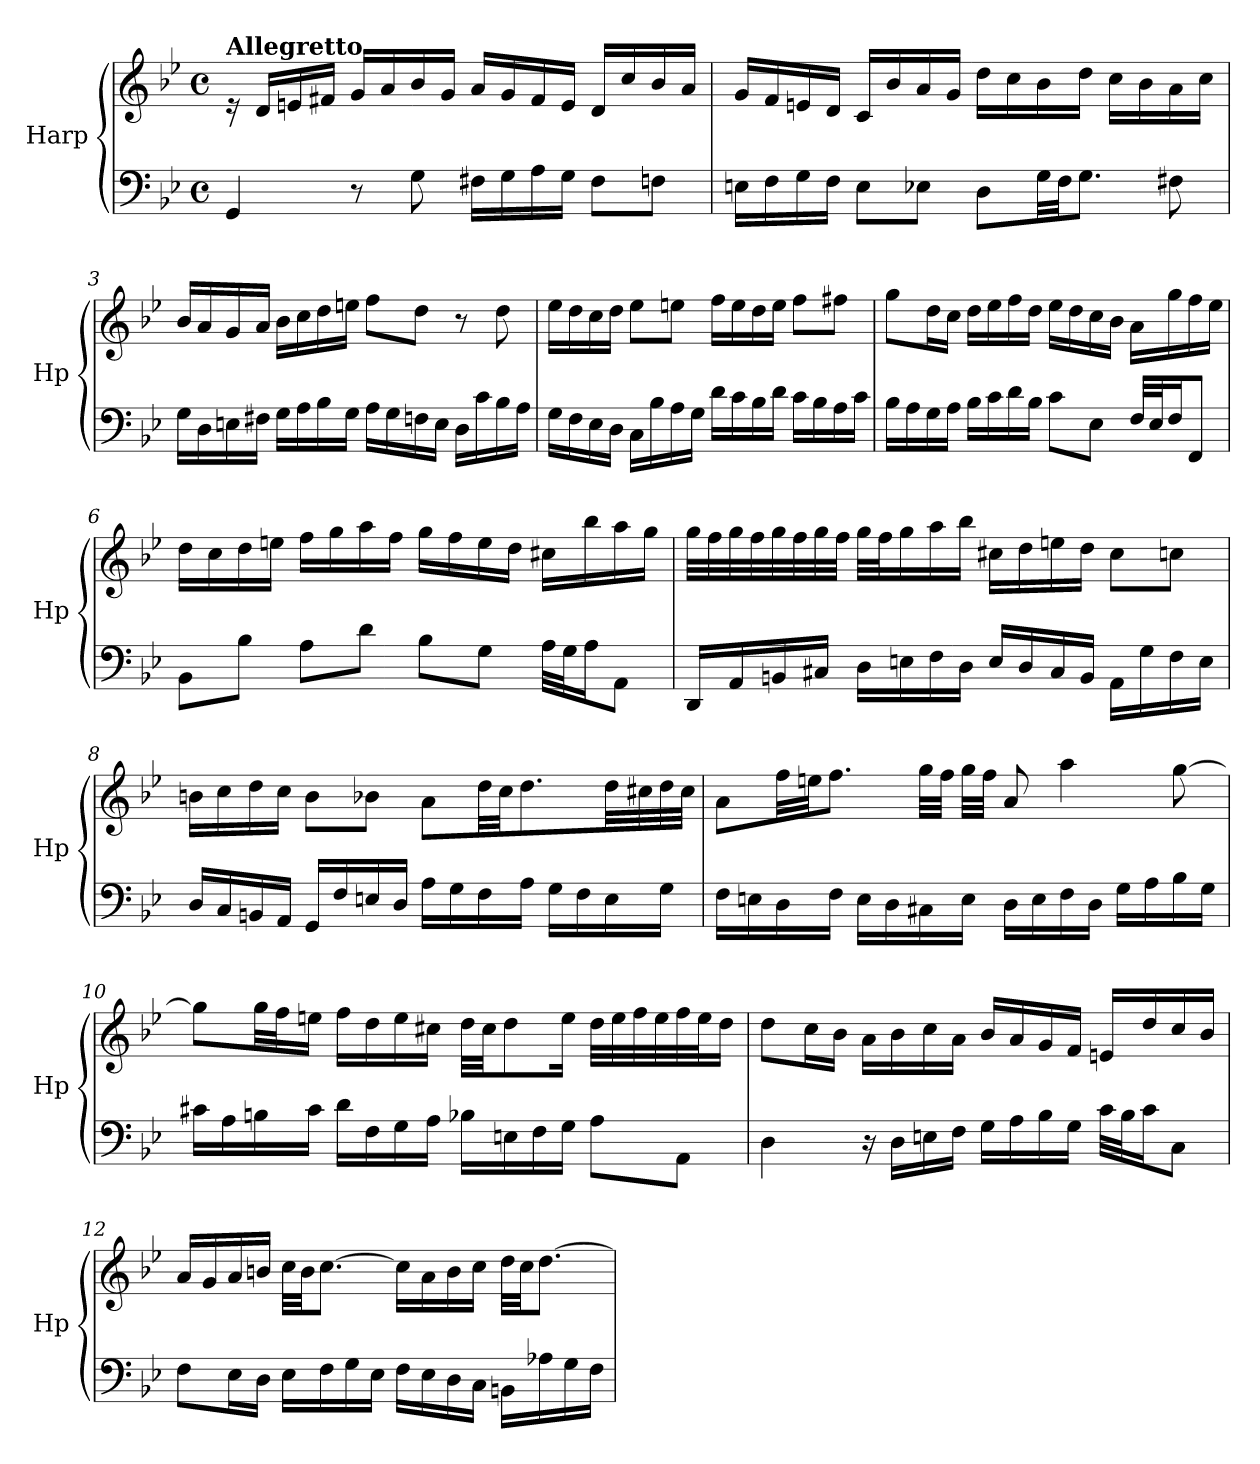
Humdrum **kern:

**kern	**kern
*part1	*part1
*staff2	*staff1
*I"Harp	*
*I'Hp	*
*clefF4	*clefG2
*k[b-e-]	*k[b-e-]
*M4/4	*M4/4
*met(c)	*met(c)
=1	=1
!	!LO:TX:a:B:t=Allegretto
4GG/	16re
.	16d/LL
.	16en/
.	16f#X/JJ
8r	16g/LL
.	16a/
8G\	16b-/
.	16g/JJ
16F#X\LL	16a/LL
16G\	16g/
16A\	16f#/
16G\JJ	16e/JJ
8F#\L	16d/LL
.	16cc/
8Fn\J	16b-/
.	16a/JJ
=2	=2
16En\LL	16g/LL
16F\	16f/
16G\	16en/
16F\JJ	16d/JJ
8E\L	16c/LL
.	16b-/
8E-X\J	16a/
.	16g/JJ
8D\L	16dd\LL
.	16cc\
32G\LL	16b-\
32F\JJ	.
8.G\J	16dd\JJ
.	16cc\LL
.	16b-\
8F#X\	16a\
.	16cc\JJ
!!LO:LB:g=z
=3	=3
16G\LL	16b-/LL
16D\	16a/
16En\	16g/
16F#X\JJ	16a/JJ
16G\LL	16b-\LL
16A\	16cc\
16B-\	16dd\
16G\JJ	16een\JJ
16A\LL	8ff\L
16G\	.
16Fn\	8dd\J
16E\JJ	.
16D\LL	8r
16c\	.
16B-\	8dd\
16A\JJ	.
=4	=4
16G\LL	16ee-\LL
16F\	16dd\
16E-\	16cc\
16D\JJ	16dd\JJ
16C\LL	8ee-\L
16B-\	.
16A\	8een\J
16G\JJ	.
16d\LL	16ff\LL
16c\	16ee\
16B-\	16dd\
16d\JJ	16ee\JJ
16c\LL	8ff\L
16B-\	.
16A\	8ff#X\J
16c\JJ	.
!!LO:LB:g=z
=5	=5
16B-\LL	8gg\L
16A\	.
16G\	16dd\L
16A\JJ	16cc\JJ
16B-\LL	16dd\LL
16c\	16ee-\
16d\	16ff\
16B-\JJ	16dd\JJ
8c\L	16ee-\LL
.	16dd\
8E-\J	16cc\
.	16b-\JJ
32F/LLL	16a\LL
32E-/J	.
16F/J	16gg\
8FF/J	16ff\
.	16ee-\JJ
=6	=6
8BB-\L	16dd\LL
.	16cc\
8B-\J	16dd\
.	16een\JJ
8A\L	16ff\LL
.	16gg\
8d\J	16aa\
.	16ff\JJ
8B-\L	16gg\LL
.	16ff\
8G\J	16ee\
.	16dd\JJ
32A\LLL	16cc#X\LL
32G\J	.
16A\J	16bb-\
8AA\J	16aa\
.	16gg\JJ
!!LO:LB:g=z
=7	=7
16DD/LL	32gg\LLL
.	32ff\
16AA/	32gg\
.	32ff\
16BBn/	32gg\
.	32ff\
16C#X/JJ	32gg\
.	32ff\JJJ
16D\LL	32gg\LLL
.	32ff\J
16En\	16gg\
16F\	16aa\
16D\JJ	16bb-\JJ
16E/LL	16cc#X\LL
16D/	16dd\
16C#/	16een\
16BB/JJ	16dd\JJ
16AA\LL	8cc#\L
16G\	.
16F\	8ccn\J
16E\JJ	.
=8	=8
16D/LL	16bn\LL
16C/	16cc\
16BBn/	16dd\
16AA/JJ	16cc\JJ
16GG/LL	8b\L
16F/	.
16En/	8b-X\J
16D/JJ	.
16A\LL	8a\L
16G\	.
16F\	32dd\LL
.	32cc\JJ
16A\JJ	8.dd\
16G\LL	.
16F\	.
16E\	32dd\LL
.	32cc#X\
16G\JJ	32dd\
.	32cc#\JJJ
!!LO:LB:g=z
=9	=9
16F\LL	8a\L
16En\	.
16D\	32ff\LL
.	32een\JJ
16F\JJ	8.ff\J
16E\LL	.
16D\	.
16C#X\	32gg\LLL
.	32ff\JJJ
16E\JJ	32gg\LLL
.	32ff\JJJ
16D\LL	8a/
16E\	.
16F\	4aa\
16D\JJ	.
16G\LL	.
16A\	.
16B-\	[8gg\
16G\JJ	.
=10	=10
16c#X\LL	8gg\L]
16A\	.
16Bn\	32gg\LL
.	32ff\J
16c#\JJ	16een\JJ
16d\LL	16ff\LL
16F\	16dd\
16G\	16ee\
16A\JJ	16cc#X\JJ
16B-X\LL	32dd\LLL
.	32cc#\JJ
16En\	8dd\
16F\	.
16G\JJ	16ee\Jk
8A\L	32dd\LLL
.	32ee\
.	32ff\
.	32ee\
8AA\J	32ff\
.	32ee\J
.	16dd\JJ
!!LO:PB:g=z
=11	=11
4D\	8dd\L
.	16cc\L
.	16b-\JJ
16r	16a\LL
16D\LL	16b-\
16En\	16cc\
16F\JJ	16a\JJ
16G\LL	16b-/LL
16A\	16a/
16B-\	16g/
16G\JJ	16f/JJ
32c\LLL	16en/LL
32B-\J	.
16c\J	16dd/
8C\J	16cc/
.	16b-/JJ
=12	=12
8F\L	16a/LL
.	16g/
16E-\L	16a/
16D\JJ	16bn/JJ
16E-\LL	32cc\LLL
.	32b\JJ
16F\	[8.cc\J
16G\	.
16E-\JJ	.
16F\LL	16cc\LL]
16E-\	16a\
16D\	16b\
16C\JJ	16cc\JJ
16BBn\LL	32dd\LLL
.	32cc\JJ
16A-X\	[8.dd\J
16G\	.
16F\JJ	.
=	=
*-	*-
